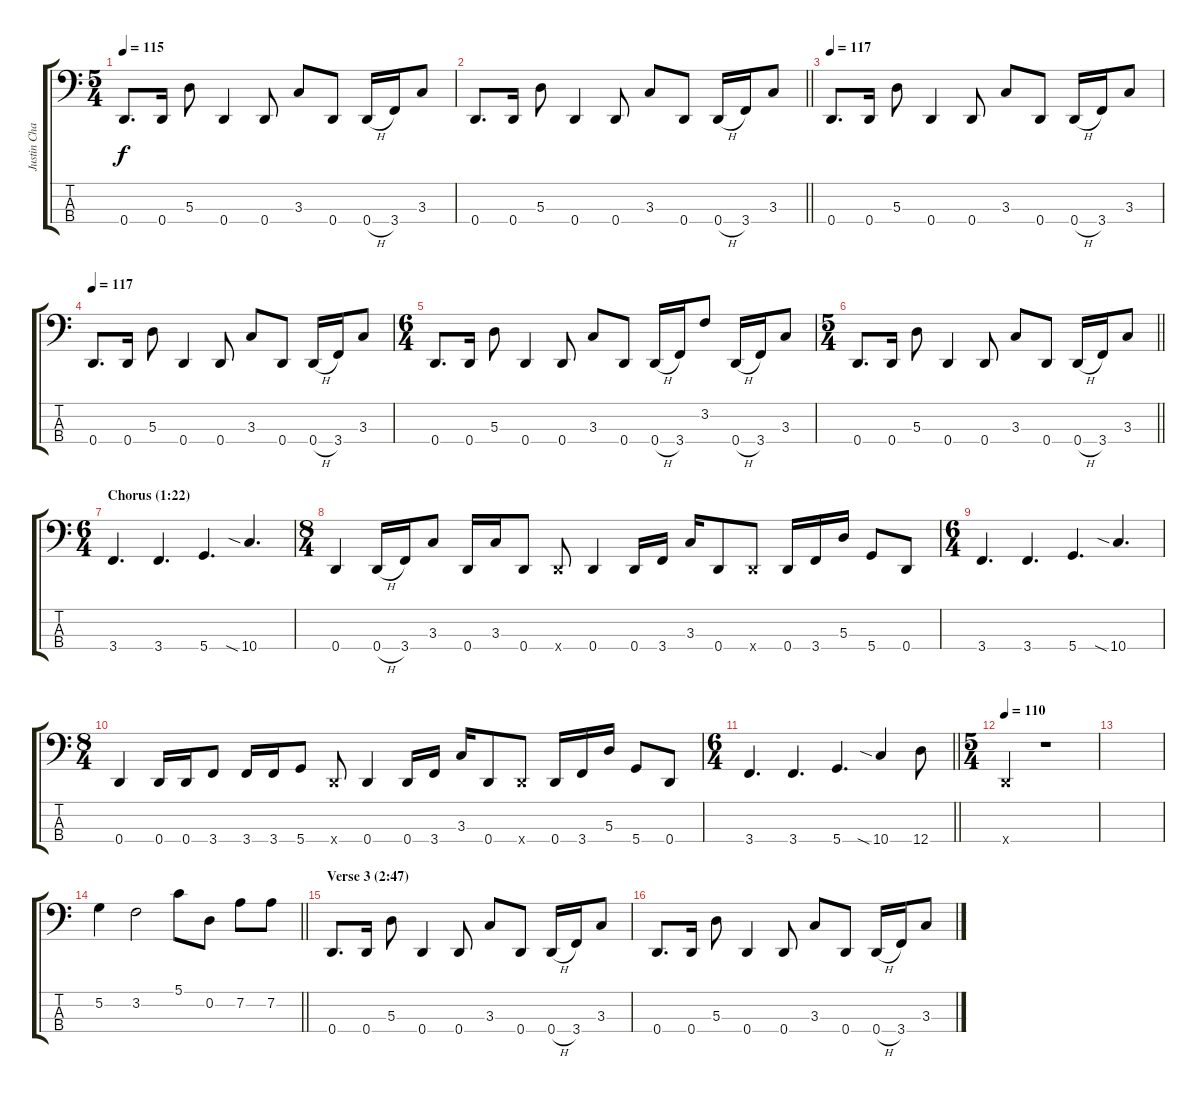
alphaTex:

\track ("Justin Chancellor" "Justin Cha") {instrument electricbassfinger}
\staff {score tabs}
\tuning (G2 D2 A1 D1) {hide}
\ts (5 4)
\tempo 115
\clef f4
\ks c
0.4.8{d dy f} 0.4.16 5.3.8 0.4.4 0.4.8 3.3.8 0.4.8 0.4{h}.16 3.4.16 3.3.8 |
\barLineRight lightlight
0.4.8{d} 0.4.16 5.3.8 0.4.4 0.4.8 3.3.8 0.4.8 0.4{h}.16 3.4.16 3.3.8 |
\tempo 117
0.4.8{d} 0.4.16 5.3.8 0.4.4 0.4.8 3.3.8 0.4.8 0.4{h}.16 3.4.16 3.3.8 |
\tempo 117
0.4.8{d} 0.4.16 5.3.8 0.4.4 0.4.8 3.3.8 0.4.8 0.4{h}.16 3.4.16 3.3.8 |
\ts (6 4)
0.4.8{d} 0.4.16 5.3.8 0.4.4 0.4.8 3.3.8 0.4.8 0.4{h}.16 3.4.16 3.2.8 0.4{h}.16 3.4.16 3.3.8 |
\ts (5 4)
\barLineRight lightlight
0.4.8{d} 0.4.16 5.3.8 0.4.4 0.4.8 3.3.8 0.4.8 0.4{h}.16 3.4.16 3.3.8 |
\ts (6 4)
\section ("" "Chorus (1:22)")
3.4.4{d} 3.4.4{d} 5.4.4{d} 10.4{sia}.4{d} |
\ts (8 4)
0.4.4 0.4{h}.16 3.4.16 3.3.8 0.4.16 3.3.16 0.4.8 0.4{x}.8 0.4.4 0.4.16 3.4.16 3.3.16 0.4.8 0.4{x}.8 0.4.16 3.4.16 5.3.16 5.4.8 0.4.8 |
\ts (6 4)
3.4.4{d} 3.4.4{d} 5.4.4{d} 10.4{sia}.4{d} |
\ts (8 4)
0.4.4 0.4.16 0.4.16 3.4.8 3.4.16 3.4.16 5.4.8 0.4{x}.8 0.4.4 0.4.16 3.4.16 3.3.16 0.4.8 0.4{x}.8 0.4.16 3.4.16 5.3.16 5.4.8 0.4.8 |
\ts (6 4)
\barLineRight lightlight
3.4.4{d} 3.4.4{d} 5.4.4{d} 10.4{sia}.4 12.4.8 |
\ts (5 4)
\tempo 110
0.4{x}.4 r.1 |
|
\barLineRight lightlight
5.2.4{volume 16} 3.2.2 5.1.8 0.2.8 7.2.8 7.2.8 |
\section ("" "Verse 3 (2:47)")
0.4.8{d volume 13} 0.4.16 5.3.8 0.4.4 0.4.8 3.3.8 0.4.8 0.4{h}.16 3.4.16 3.3.8 |
0.4.8{d} 0.4.16 5.3.8 0.4.4 0.4.8 3.3.8 0.4.8 0.4{h}.16 3.4.16 3.3.8
